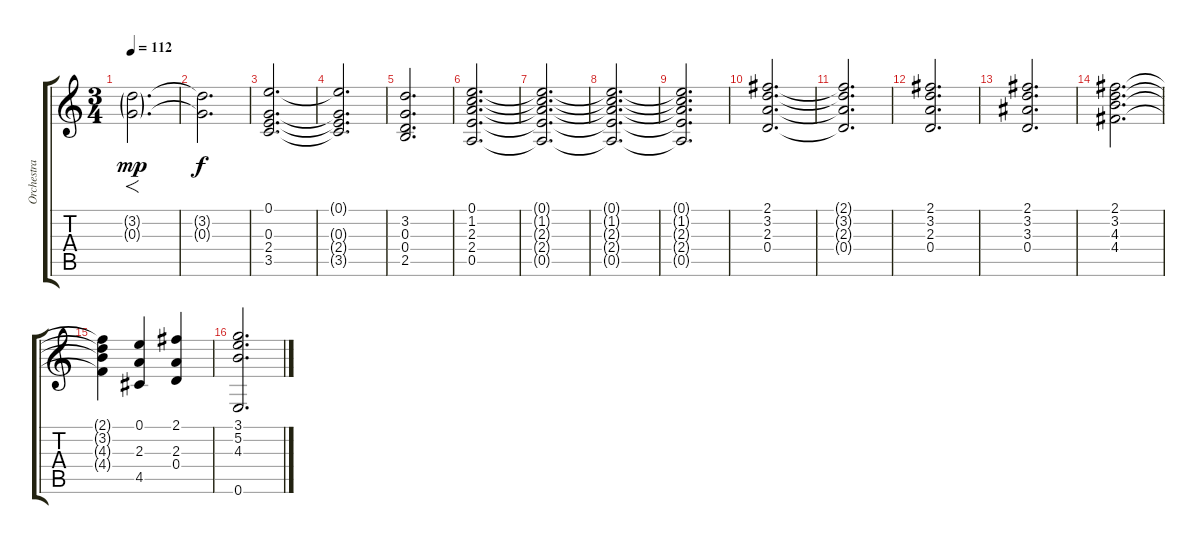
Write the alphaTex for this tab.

\track ("Orchestra (Michael Kamen)" "Orchestra ") {instrument stringensemble1}
\staff {score tabs}
\tuning (E5 B4 G4 D4 A3 E3) {hide}
\ts (3 4)
\tempo 112
\clef g2
\ks c
(3.2{g} 0.3{g}).2{f d dy mp instrument stringensemble1} |
(3.2{t} 0.3{t}).2{d dy f} |
(0.1 0.3 2.4 3.5).2{d} |
(0.1{t} 0.3{t} 2.4{t} 3.5{t}).2{d} |
(3.2 0.3 0.4 2.5).2{d} |
(0.1 1.2 2.3 2.4 0.5).2{d} |
(0.1{t} 1.2{t} 2.3{t} 2.4{t} 0.5{t}).2{d} |
(0.1{t} 1.2{t} 2.3{t} 2.4{t} 0.5{t}).2{d} |
(0.1{t} 1.2{t} 2.3{t} 2.4{t} 0.5{t}).2{d} |
(2.1 3.2 2.3 0.4).2{d} |
(2.1{t} 3.2{t} 2.3{t} 0.4{t}).2{d} |
(2.1 3.2 2.3 0.4).2{d} |
(2.1 3.2 3.3 0.4).2{d} |
(2.1 3.2 4.3 4.4).2{d} |
(2.1{t} 3.2{t} 4.3{t} 4.4{t}).4 (0.1 2.3 4.5).4 (2.1 2.3 0.4).4 |
(3.1 5.2 4.3 0.6).2{d}
